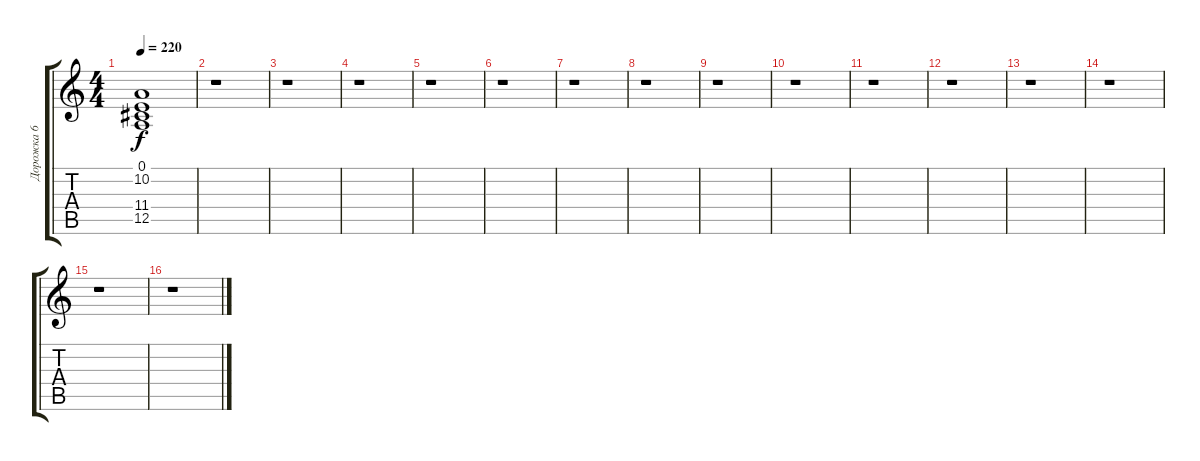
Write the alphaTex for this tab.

\track ("Дорожка 6" "Дорожка 6") {instrument stringensemble1}
\staff {score tabs}
\tuning (E4 B3 G3 D3 A2 E2) {hide}
\ts (4 4)
\tempo 220
\clef g2
\ks c
(0.1 10.2 11.4 12.5).1{dy f} |
r.1 |
r.1 |
r.1 |
r.1 |
r.1 |
r.1 |
r.1 |
r.1 |
r.1 |
r.1 |
r.1 |
r.1 |
r.1 |
r.1 |
r.1
